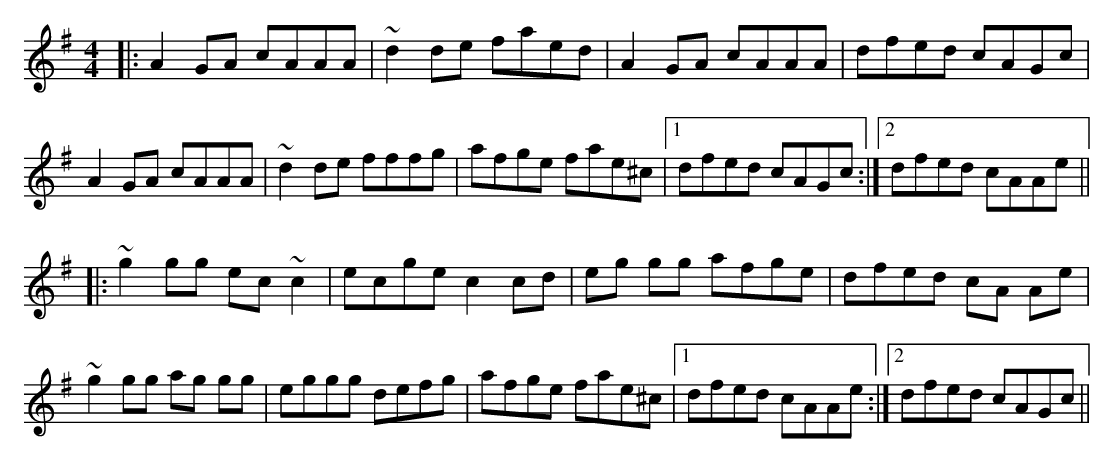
X:1
M:4/4
K:Dmix
|:A2 GA cAAA|~d2 de faed|A2 GA cAAA|dfed cAGc|
A2 GA cAAA|~d2 de fffg|afge fae^c|1 dfed cAGc:|2 dfed cAAe||
|:~g2 gg ec ~c2|ecge c2 cd|eg gg afge|dfed cA Ae|
~g2 gg ag gg|eggg defg|afge fae^c|1 dfed cAAe:|2 dfed cAGc||
